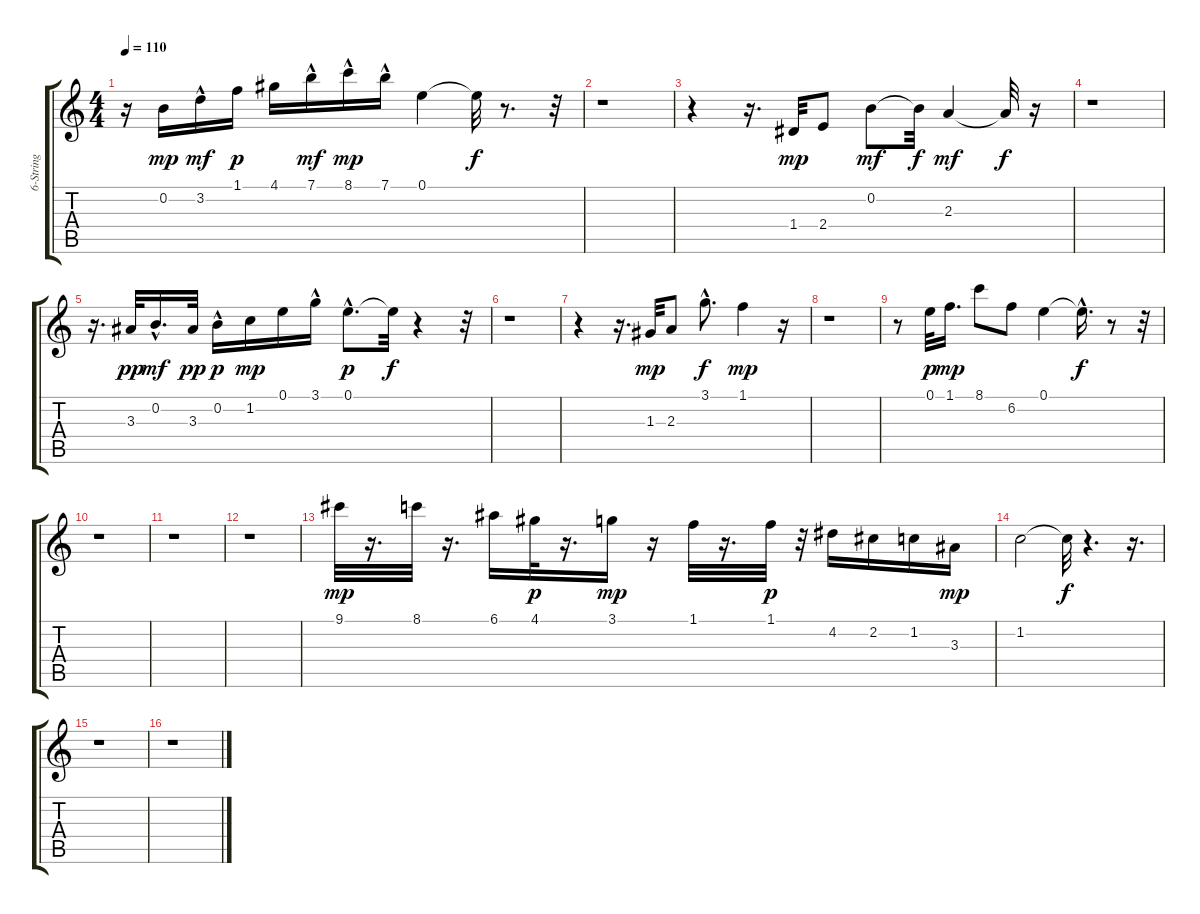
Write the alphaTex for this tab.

\track ("6-String" "6-String") {instrument acousticguitarnylon}
\staff {score tabs}
\tuning (E4 B3 G3 D3 A2 E2) {hide}
\ts (4 4)
\tempo 110
\clef g2
\ks c
r.16{dy mp} 0.2.16 3.2{hac}.16{dy mf} 1.1.16{dy p} 4.1.16 7.1{hac}.16{dy mf} 8.1{hac}.16{dy mp} 7.1{hac}.16 0.1.4 0.1{t}.32{dy f} r.8{d} r.32 |
r.1 |
r.4 r.16{d} 1.4.32{dy mp} 2.4.8 0.2.8{dy mf} 0.2{t}.32{dy f} 2.3.4{dy mf} 2.3{t}.32{dy f} r.16 |
r.1 |
r.16{d} 3.3.32{dy pp} 0.2{hac}.16{d dy mf} 3.3.32{dy pp} 0.2{hac}.16{dy p} 1.2.16{dy mp} 0.1.16 3.1{hac}.16 0.1{hac}.8{d dy p} 0.1{t}.32{dy f} r.4 r.32 |
r.1 |
r.4 r.16{d} 1.3.32{dy mp} 2.3.8 3.1{hac}.8{d dy f} 1.1.4{dy mp} r.16 |
r.1 |
r.8 0.1.32{dy p} 1.1.16{d dy mp} 8.1.8 6.2.8 0.1.4 0.1{hac t}.16{d dy f} r.8 r.32 |
r.1 |
r.1 |
r.1 |
9.1.32{dy mp} r.16{d} 8.1.32 r.16{d} 6.1.16 4.1.32{dy p} r.16{d} 3.1.16{dy mp} r.16 1.1.32 r.16{d} 1.1.32{dy p} r.32 4.2.16 2.2.16 1.2.16 3.3.16{dy mp} |
1.2.2 1.2{t}.32{dy f} r.4{d} r.16{d} |
r.1 |
r.1
